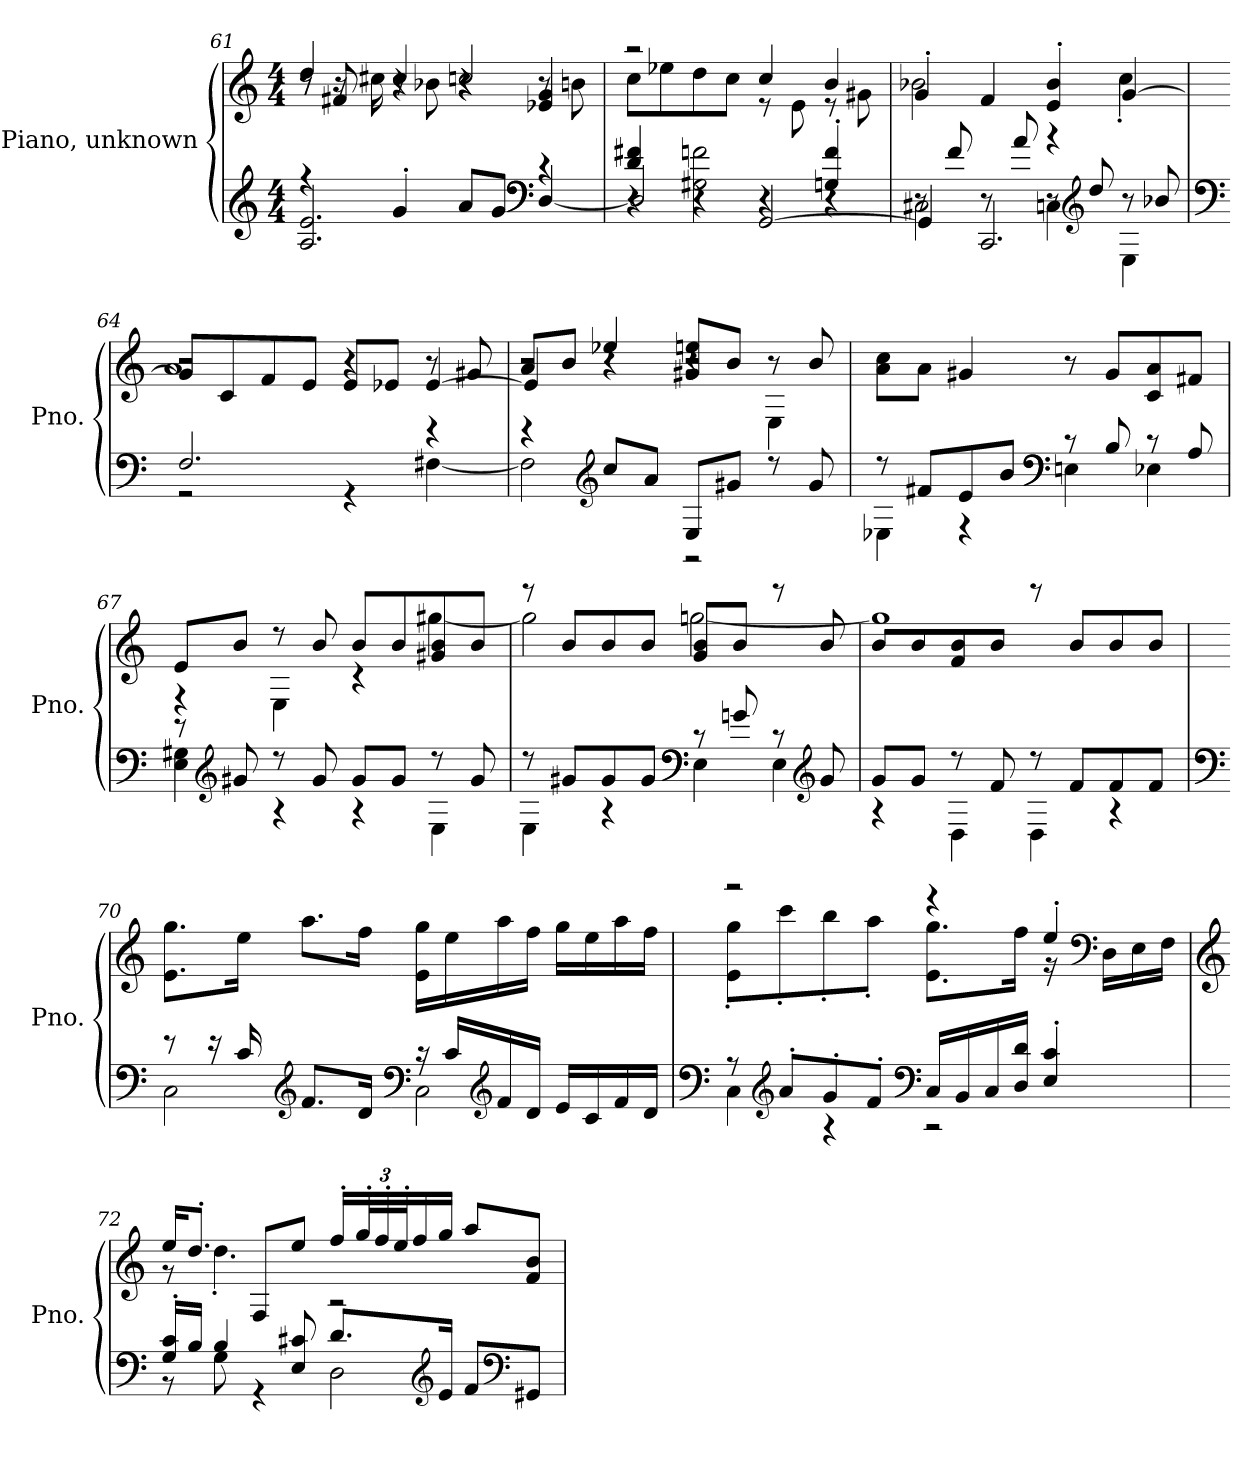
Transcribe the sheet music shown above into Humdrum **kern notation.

**kern	**kern
*part1	*part1
*staff2	*staff1
*I"Piano, unknown	*
*I'Pno.	*
*clefG2	*clefG2
*k[]	*k[]
*M4/4	*M4/4
=61	=61
*^	*^
*	*	*	*^
4r	2.A/ 2.e/	4dd/	8r	8r
.	.	.	16r	8f#X/
.	.	.	16cc#X\	.
4g'/	.	4cc#/	8r	4r
.	.	.	8b-X\	.
8a/L	.	2ccn/	4r	4r
8g/J	.	.	.	.
*clefF4	*	*	*	*
4r	[4D/	.	8r	4e-X/ 4g/
.	.	.	8bn\	.
*	*	*	*v	*v
=62	=62	=62	=62
*	*^	*	*
4d/ 4f#X/	4r	2D/]	2r	8cc\L
.	.	.	.	8ee-X\
4r	2G#X\ 2fn\	.	.	8dd\
.	.	.	.	8cc\J
4r	.	[2GG/	4cc/	8r
.	.	.	.	8e\
4Gn/' 4f/'	4r	.	4b/	8r
.	.	.	.	8g#X\
!!LO:LB:g=z	!!
=63	=63	=63	=63	=63
8r	2C#X\	4GG/]	4g'/	2b-X\
8f/	.	.	.	.
8r	.	2.CC/	4f/	.
8a/	.	.	.	.
8r	4Cn\	.	4e/' 4b-/'	4r
*clefG2	*	*	*	*
8dd/	.	.	.	.
8r	4E\	.	[4g/	4cc'\
8b-X/	.	.	.	.
*v	*v	*v	*	*
*	*v	*v
=64	=64
*clefF4	*
*^	*^
*	*	*	*^
2.F/	2r	8g/L]	1a	2r
.	.	8c/	.	.
.	.	8f/	.	.
.	.	8e/J	.	.
.	4r	8e/L	.	4r
.	.	8e-X/J	.	.
4r	[4F#X\	8r	.	[4e-/
.	.	8g#X/	.	.
=65	=65	=65	=65	=65
4r	2F#\]	8a/L	2r	4e-/]
.	.	8b/J	.	.
*clefG2	*	*	*	*
8cc/L	.	4ee-X/	.	4r
8a/J	.	.	.	.
8E/L	2r	8g#X/ 8een/L	4r	2r
8g#X/J	.	8b/J	.	.
8r	.	8r	4E\	.
8g#/	.	8b/	.	.
*	*	*v	*v	*v
!!LO:LB:g=z
=66	=66	=66
8r	4E-X\	8a\ 8cc\L
8f#X/L	.	8a\J
8e/	4r	4g#X/
8b/J	.	.
*clefF4	*	*
8r	4En\	8r
8B/	.	8g#/L
8r	4E-X\	8c/ 8a/
8A/	.	8f#X/J
=67	=67	=67
*	*	*^
8r	4E\ 4G#X\	8e/L	4r
*clefG2	*	*	*
8g#X/	.	8b/J	.
8r	4r	8r	4E\
8g#/	.	8b/	.
8g#/L	4r	8b/L	4r
8g#/J	.	8b/	.
8r	4E\	8g#X/ 8b/	[4gg#X\
8g#/	.	8b/J	.
=68	=68	=68	=68
8r	4E\	8r	2gg#\]
8g#X/L	.	8b/L	.
8g#/	4r	8b/	.
8g#/J	.	8b/J	.
*clefF4	*	*	*
8r	4E\	8g/ 8b/L	[2ggn\
8gn/	.	8b/J	.
8r	4E\	8r	.
*clefG2	*	*	*
8g/	.	8b/	.
!!LO:PB:g=z	!!
=69	=69	=69	=69
8g/L	4r	8b/L	1gg]
8g/J	.	8b/	.
8r	4D\	8f/ 8b/	.
8f/	.	8b/J	.
8r	4D\	8r	.
8f/L	.	8b/L	.
8f/	4r	8b/	.
8f/J	.	8b/J	.
*	*	*v	*v
=70	=70	=70
*clefF4	*	*
8r	2C\	8.e\ 8.gg\L
16r	.	.
16c/	.	16ee\Jk
*clefG2	*	*
8.f/L	.	8.aa\L
16d/Jk	.	16ff\Jk
*clefF4	*	*
16r	2C\	16e\ 16gg\LL
16c/LL	.	16ee\
*clefG2	*	*
16f/	.	16aa\
16d/JJ	.	16ff\JJ
16e/LL	.	16gg\LL
16c/	.	16ee\
16f/	.	16aa\
16d/JJ	.	16ff\JJ
!!LO:LB:g=z
=71	=71	=71
*clefF4	*	*
*	*	*^
8r	4C\	2r	8e\' 8gg\'L
*clefG2	*	*	*
8a'/L	.	.	8ccc'\
8g'/	4r	.	8bb'\
8f'/J	.	.	8aa'\J
*clefF4	*	*	*
16C/LL	2r	4r	8.e\ 8.gg\L
16BB/	.	.	.
16C/	.	.	.
16D/ 16d/JJ	.	.	16ff\Jk
4E/' 4c/'	.	4ee'/	16r
*	*	*clefF4	*
.	.	.	16D\LL
.	.	.	16E\
.	.	.	16F\JJ
=72	=72	=72	=72
*	*	*clefG2	*
16G/' 16c/'LL	8r	16ee/KL	8r
16B/JJ	.	8.dd'/J	.
4B/	8G\	.	4.dd'\
.	4r	8F/L	.
8E/ 8c#X/	.	8ee/J	.
8.d/L	2D\	16ff'/LL	2r
*	*	*Xbrackettup	*
.	.	48gg'/L	.
.	.	48ff'/	.
.	.	48ee'/J	.
.	.	16ff/	.
*clefG2	*	*	*
16e/Jk	.	16gg/JJ	.
8f/L	.	8aa/L	.
*clefF4	*	*	*
8GG#X/J	.	8f/ 8b/J	.
*v	*v	*	*
*	*v	*v
=	=
*-	*-
